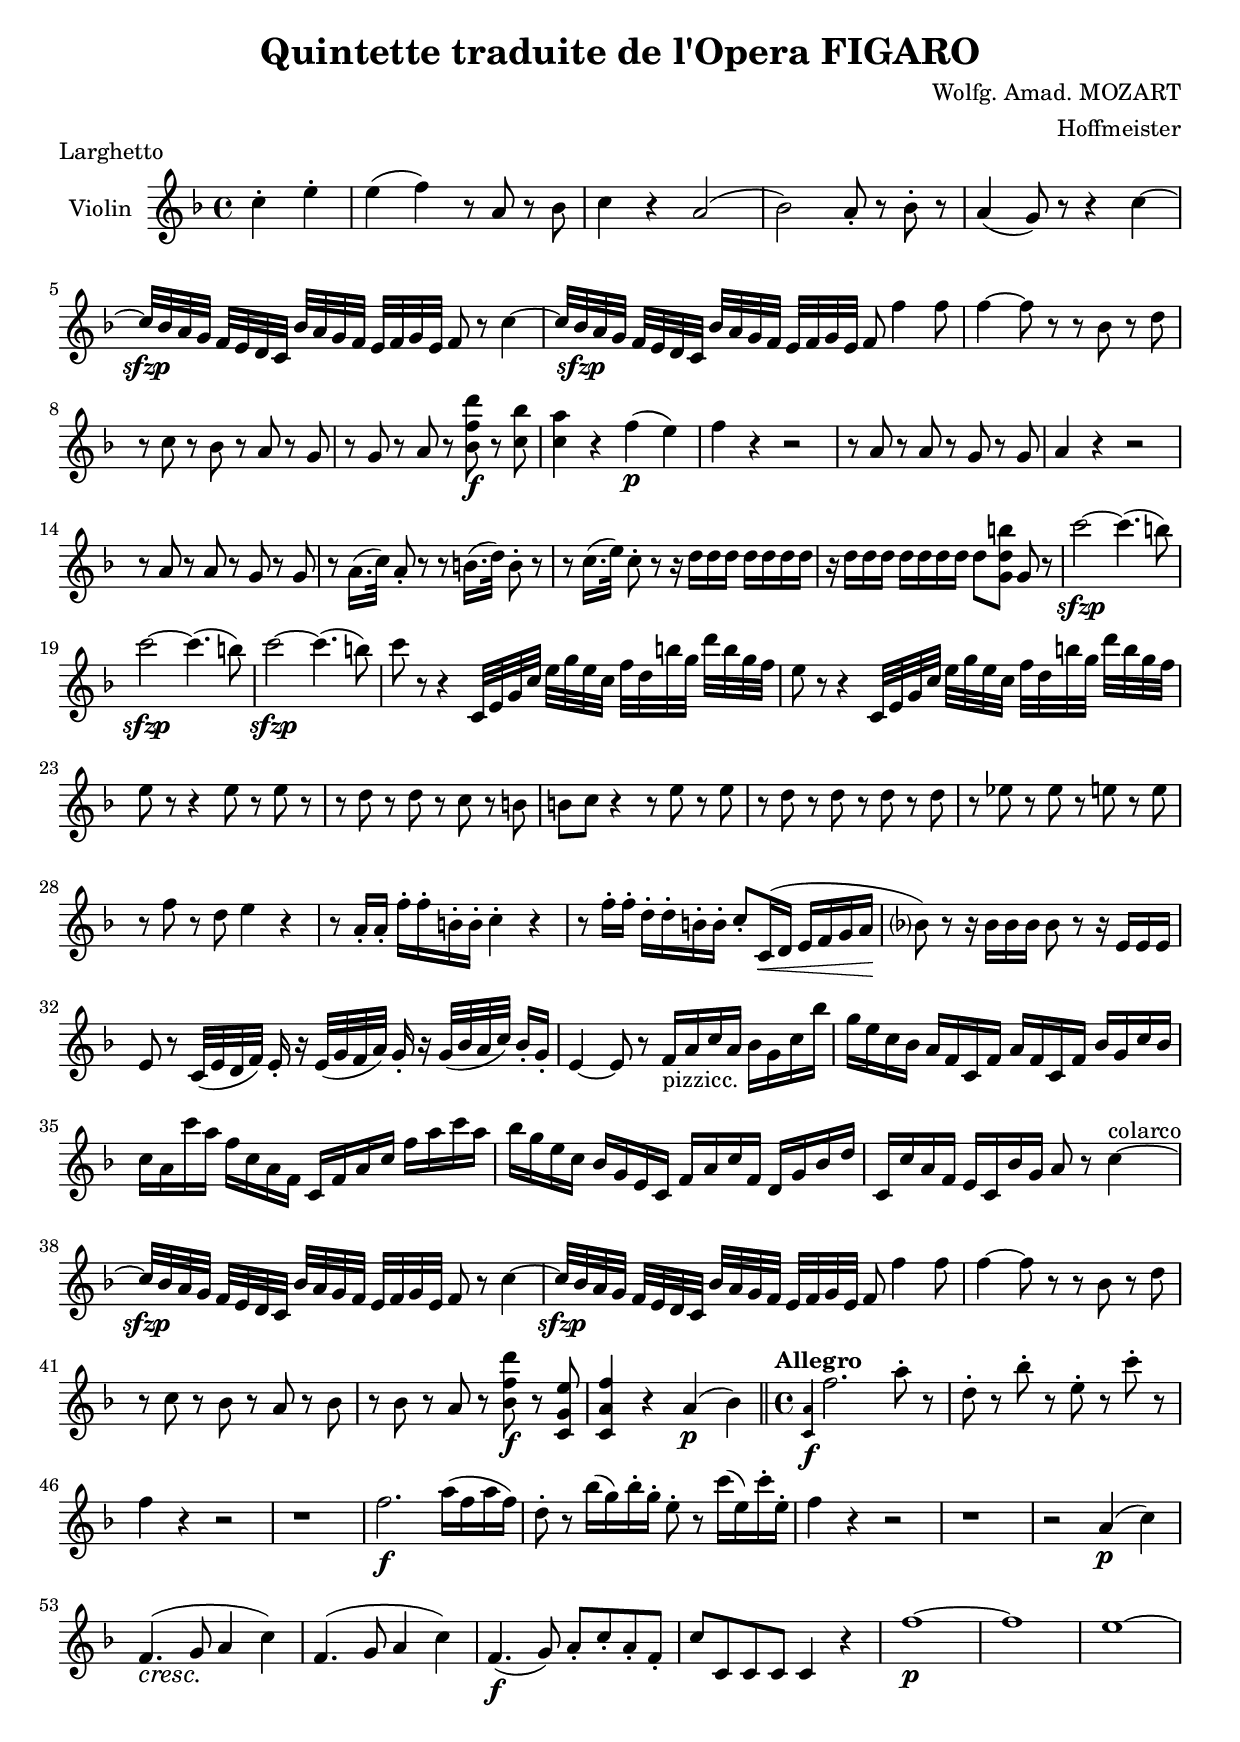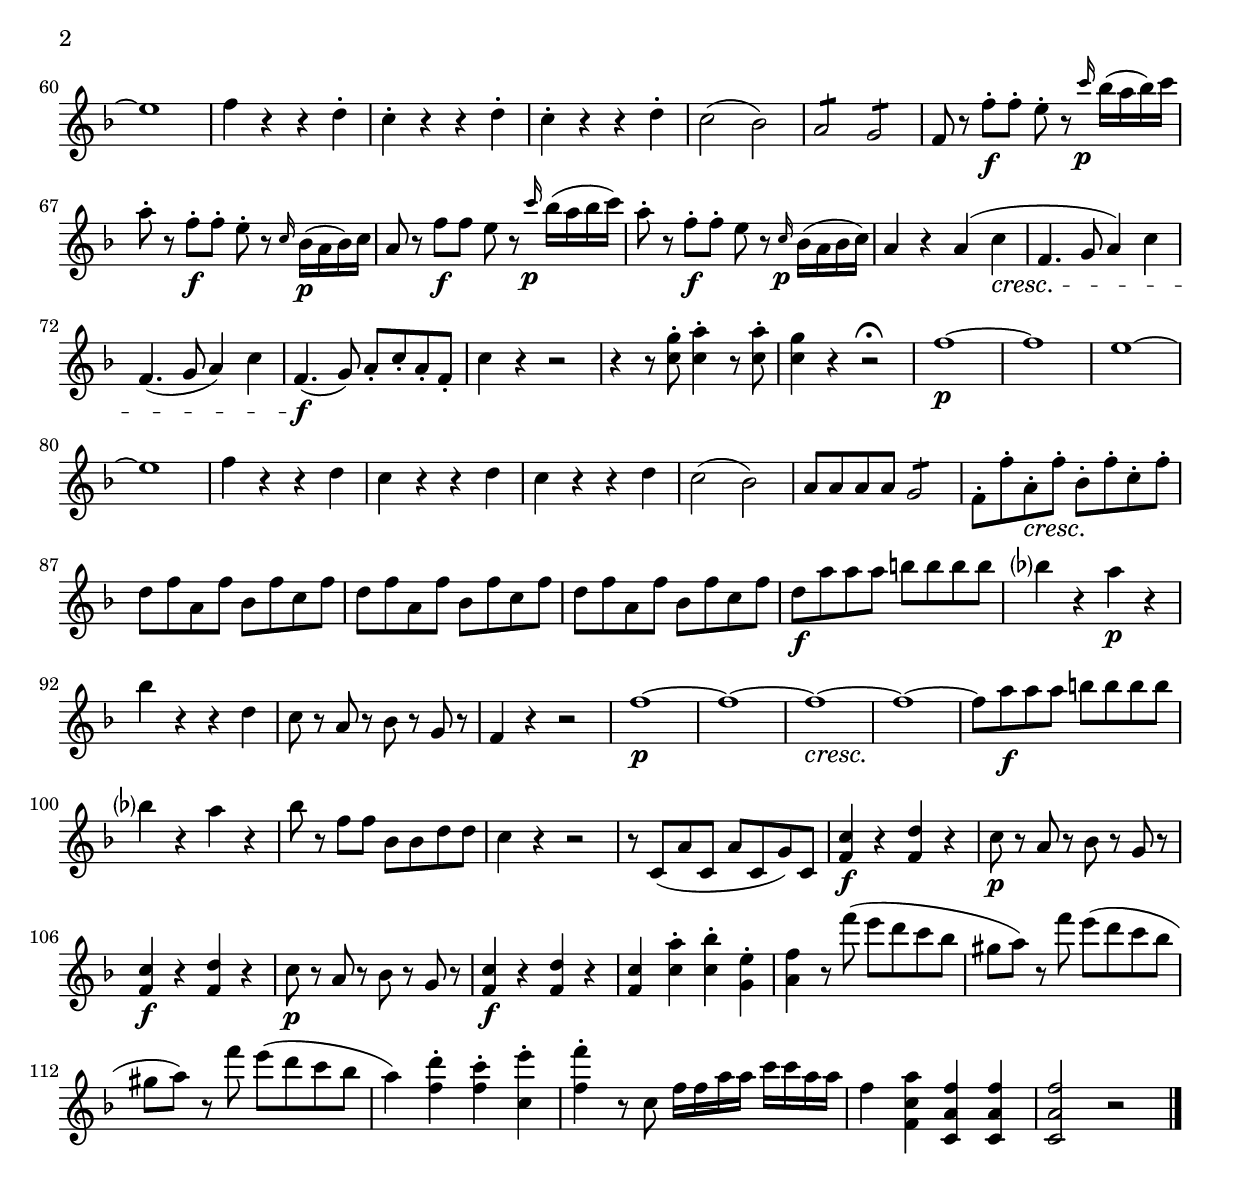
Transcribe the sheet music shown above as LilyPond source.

\version "2.18.2"
\language "english"

\include "defs.ily"
\version "2.18.2"
\language "english"

violin = \relative c'' {
  \startSettings a4-. cs4-. |
  %% NOTE: the original seems to have an extra 8th rest in this bar.
  cs( d) r8 fs, r g |
  a4 r fs2( |
  g2) fs8-. r g-. r |
  fs4( e8) r r4 a~ |
  a32[-\sfzp g fs e] d cs b a g'[ fs e d] cs d e cs \ombr
  %% original line 2
  d8 r a'4~ |
  a32[ g-\sfzp fs e] d cs b a g'[ fs e d] cs d e cs d8 d'4 d8 |
  d4~ d8 r8 r g, r b |
  r a r g r fs r e |
  r e r fs r <g d' b'>-\f r <a g'> | \obr
  %% original line 3
  <a fs'>4 r d(-\p cs) |
  d r r2 |
  r8 fs, r fs r e r e |
  fs4 r r2 |
  r8 fs r fs r e r e |
  r fs16.( a32) fs8-. r r gs16.( b32) gs8-. r | \obr
  %% original line 4
  r a16.( cs32) a8-. r r16 b b b b[ b b b] |
  r16 b b b b[ b b b] b8[ <e, b' gs'> ] e r |
  a'2~-\sfzp a4.( gs8) |
  a2~-\sfzp a4.( gs8) | \obr
  %% original line 5
  a2~-\sfzp a4.( gs8) |
  a8 r r4 a,,32[ cs e a] cs e cs a d[ b gs' e] b' gs e d |
  cs8 r r4 a,32[ cs e a] cs e cs a d[ b gs' e] b' gs e d | \obr
  %% original line 6
  cs8 r r4 cs8 r cs r |
  r b r b r a r gs |
  gs a r4 r8 cs r cs |
  r b r b r b r b |
  r c r c r cs r cs | \obr
  %% original line 7
  r d r b cs4 r |
  r8 fs,16-. fs-. d'-. d-. gs,-. gs-. a4-. r |
  r8 d16-. d-. b-. b-. gs-. gs-. a8-. a,16(\< b cs d e fs\! |
  g?8) r r16 g g g g8 r r16 cs, cs cs | \obr
  %% original line 8
  cs8 r a32([ cs b d]) cs16-. r cs32([ e d fs]) e16-. r e32([ g fs a]) g16-. e-. |
  cs4~ cs8 r d16-\pizz fs a fs g[ e a g'] |
  e cs a g fs[ d a d] \ombr
  %% original line 9
  fs d a d g[ e a g] | a fs a' fs d[ a fs d] a d fs a d[ fs a fs] |
  g e cs a g[ e cs a] d fs a d, b[ e g b] | \obr
  %% original line 10
  a, a' fs d cs[ a g' e] fs8 r a4~^\arco |
  a32-\sfzp g fs e d[ cs b a] g' fs e d cs[ d e cs] d8 r a'4~ |
  a32-\sfzp g fs e d[ cs b a] g' fs e d cs[ d e cs] \ombr
  %% original line 11
  d8 d'4 d8 |
  d4~ d8 r r g, r b |
  r a r g r fs r g |
  r g r fs r <g d' b'>-\f r <a, e' cs'> |
  <a fs' d'>4 r fs'(-\p g) \bar "||"
  \set Score.tempoHideNote = ##t
  \time 4/4 \tempo "Allegro" 4=120 \grace <a, fs'>4-\f d'2. fs8-. r |
  b,-. r g'-. r \ombr
  %% original line 12 (last line)
  cs,8-. r a'-. r |
  d,4 r r2 |
  r1 |
  d2.-\f fs16( d fs d) |
  b8-. r g'16( e) g-. e-. cs8-. r a'16( cs,) a'-. cs,-. |
  d4 r r2 |
  r1 |
  r2 fs,4(-\p a) | \obr
  %% original line 1 (page 2)
  \override DynamicTextSpanner.style = #'none
  d,4.(-\cresc e8 fs4 a) |
  d,4.( e8 fs4 a) |
  d,4.(\f e8) fs-. a-. fs-. d-. |
  a' a, a a a4 r |
  d'1~-\p |
  d1 |
  cs1~ |
  cs1 |
  d4 r r b-. | \obr
  %% original line 2
  a-. r r b-. |
  a-. r r b-. |
  a2( g) |
  \repeat tremolo 4 fs8 \repeat tremolo 4 e8 |
  d8 r d'-.-\f d-. cs-. r \grace a'16-\p g( fs g) a |
  fs8-. r d-.-\f d-. cs-. r \grace a16 g(-\p fs g) a | \obr
  %% original line 3
  fs8 r d'-\f d cs r \grace a'16-\p g( fs g a) |
  fs8-. r d-.-\f d-. cs r \grace a16-\p g( fs g a) |
  \override DynamicTextSpanner.style = #'dashed-line
  fs4 r fs( a-\cresc |
  d,4. e8 fs4) a |
  d,4.( e8 fs4) a |
  d,4.(-\f e8) fs-. a-. fs-. d-. | \obr
  %% original line 4
  a'4 r r2 |
  r4 r8 <a e'>8-. <a fs'>4-. r8 <a fs'>8-. |
  <a e'>4 r r2-\fermata |
  d1~-\p |
  d1 |
  cs1~ |
  cs1 |
  d4 r r b |
  a r r b |
  a r r b |
  a2( \ombr
  %% original line 5
  g2) |
  fs8 fs fs fs \repeat tremolo 4 e8 |
  \override DynamicTextSpanner.style = #'none
  d-. d'-. fs,-.-\cresc d'-. g,-. d'-. a-. d-. |
  b d fs, d' g, d' a d |
  b d fs, d' g, d' a d | \obr
  %% original line 6
  b d fs, d' g, d' a d |
  b-\f fs' fs fs gs gs gs gs |
  g?4 r fs-\p r |
  g r r b, |
  a8 r fs r g r e r | \obr
  %% original line 7
  d4 r r2 |
  d'1~-\p |
  d1~ |
  d1~-\cresc |
  d1~ |
  d8 fs-\f fs fs gs gs gs gs |
  g?4 r fs r |
  g8 r d d g, g b b | \obr
  %% original line 8
  a4 r r2 |
  r8 a,( fs' a, fs' a, e') a, |
  <d a'>4-\f r <d b'> r |
  a'8-\p r fs r g r e r | \obr
  %% original line 9
  <d a'>4-\f r <d b'> r |
  a'8-\p r fs r g r e r |
  <d a'>4-\f r <d b'> r |
  <d a'> <a' fs'>-. <a g'>-. <e cs'>-. | \obr
  %% original line 10
  <fs d'> r8 d''( cs b a g |
  es fs) r d' cs( b a g |
  es fs) r d' cs( b a g |
  fs4) <d b'>-. \ombr
  %% original line 11 (last line)
  <d a'>-. <a cs'>-. |
  <d d'>-. r8 a d16 d fs fs a a fs fs |
  d4 <d, a' fs'> <a fs' d'> <a fs' d'> |
  <a fs' d'>2 r2 \bar "|."
}


\book {
  \score {
    \header { piece = "Larghetto" }
    \new Staff \with { instrumentName = #"Violin" } << \removeWithTag #'originalBreak { \transpose d f \violin } >>
    \layout {
      \context {
        \Score
        %% This part really doesn't fit on 1 page, no point in squeezing.
        % \override SpacingSpanner.common-shortest-duration = #(ly:make-moment 1/1)
      }
    }
  }
}

